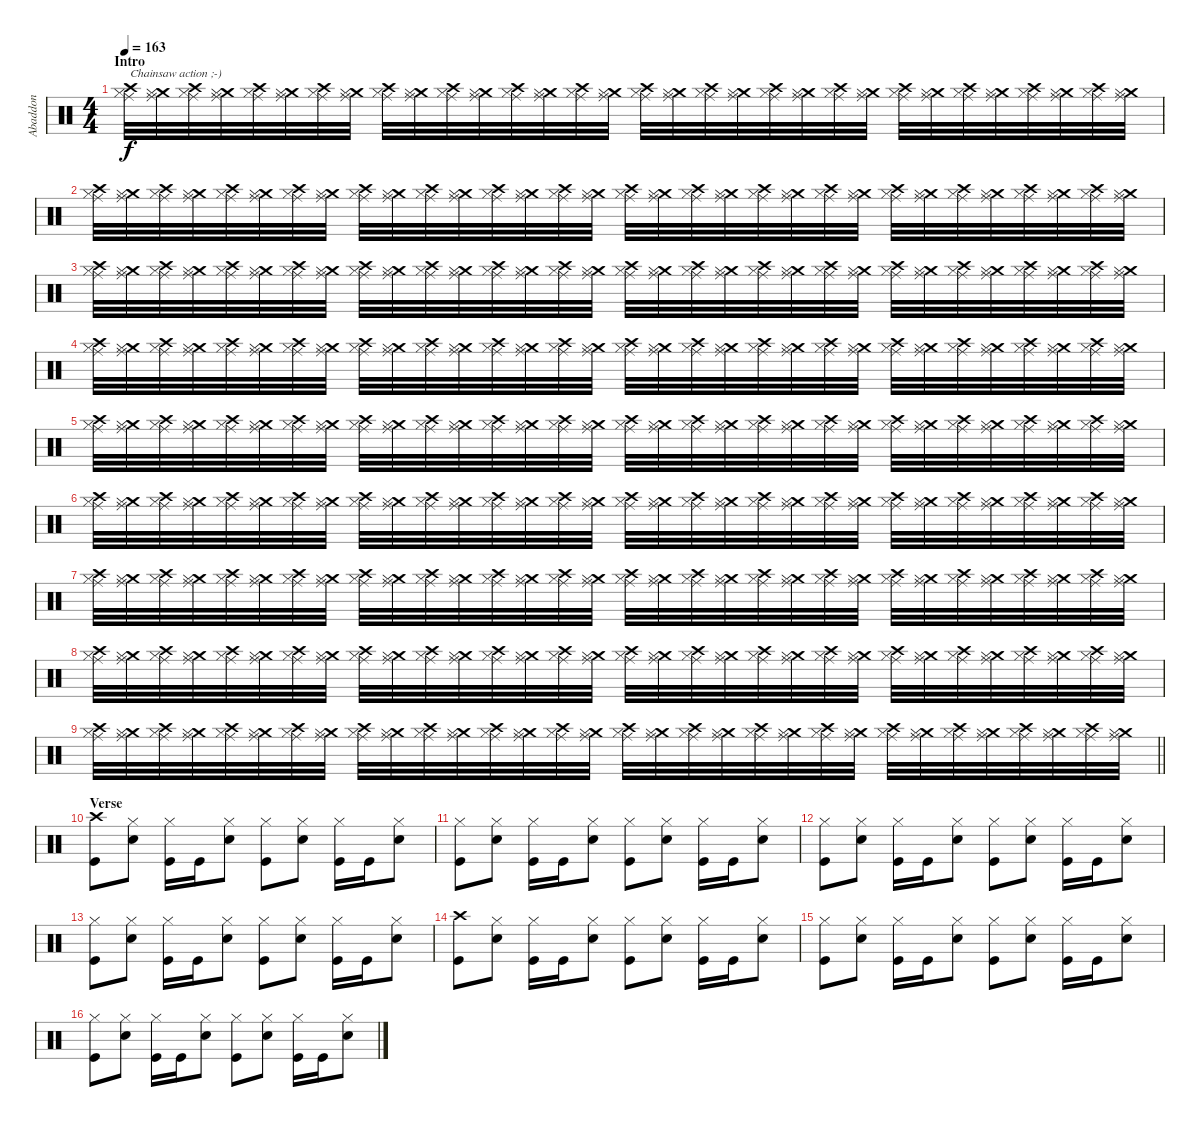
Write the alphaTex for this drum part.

\track ("Abaddon" "Abaddon") {instrument percussion}
\staff {score}
\articulation defaults
\ts (4 4)
\section ("" "Intro")
\tempo 163
\clef neutral
\ks c
("Crash high (hit)" "Ride (middle)" "Hi-Hat (closed)").32{txt "Chainsaw action ;-)" dy f} ("Crash medium (hit)" "Ride (middle)" "Hi-Hat (closed)").32 ("Crash high (hit)" "Ride (middle)" "Hi-Hat (closed)").32 ("Crash medium (hit)" "Ride (middle)" "Hi-Hat (closed)").32 ("Crash high (hit)" "Ride (middle)" "Hi-Hat (closed)").32 ("Crash medium (hit)" "Ride (middle)" "Hi-Hat (closed)").32 ("Crash high (hit)" "Ride (middle)" "Hi-Hat (closed)").32 ("Crash medium (hit)" "Ride (middle)" "Hi-Hat (closed)").32 ("Crash high (hit)" "Ride (middle)" "Hi-Hat (closed)").32 ("Crash medium (hit)" "Ride (middle)" "Hi-Hat (closed)").32 ("Crash high (hit)" "Ride (middle)" "Hi-Hat (closed)").32 ("Crash medium (hit)" "Ride (middle)" "Hi-Hat (closed)").32 ("Crash high (hit)" "Ride (middle)" "Hi-Hat (closed)").32 ("Crash medium (hit)" "Ride (middle)" "Hi-Hat (closed)").32 ("Crash high (hit)" "Ride (middle)" "Hi-Hat (closed)").32 ("Crash medium (hit)" "Ride (middle)" "Hi-Hat (closed)").32 ("Crash high (hit)" "Ride (middle)" "Hi-Hat (closed)").32 ("Crash medium (hit)" "Ride (middle)" "Hi-Hat (closed)").32 ("Crash high (hit)" "Ride (middle)" "Hi-Hat (closed)").32 ("Crash medium (hit)" "Ride (middle)" "Hi-Hat (closed)").32 ("Crash high (hit)" "Ride (middle)" "Hi-Hat (closed)").32 ("Crash medium (hit)" "Ride (middle)" "Hi-Hat (closed)").32 ("Crash high (hit)" "Ride (middle)" "Hi-Hat (closed)").32 ("Crash medium (hit)" "Ride (middle)" "Hi-Hat (closed)").32 ("Crash high (hit)" "Ride (middle)" "Hi-Hat (closed)").32 ("Crash medium (hit)" "Ride (middle)" "Hi-Hat (closed)").32 ("Crash high (hit)" "Ride (middle)" "Hi-Hat (closed)").32 ("Crash medium (hit)" "Ride (middle)" "Hi-Hat (closed)").32 ("Crash high (hit)" "Ride (middle)" "Hi-Hat (closed)").32 ("Crash medium (hit)" "Ride (middle)" "Hi-Hat (closed)").32 ("Crash high (hit)" "Ride (middle)" "Hi-Hat (closed)").32 ("Crash medium (hit)" "Ride (middle)" "Hi-Hat (closed)").32 |
("Crash high (hit)" "Ride (middle)" "Hi-Hat (closed)").32 ("Crash medium (hit)" "Ride (middle)" "Hi-Hat (closed)").32 ("Crash high (hit)" "Ride (middle)" "Hi-Hat (closed)").32 ("Crash medium (hit)" "Ride (middle)" "Hi-Hat (closed)").32 ("Crash high (hit)" "Ride (middle)" "Hi-Hat (closed)").32 ("Crash medium (hit)" "Ride (middle)" "Hi-Hat (closed)").32 ("Crash high (hit)" "Ride (middle)" "Hi-Hat (closed)").32 ("Crash medium (hit)" "Ride (middle)" "Hi-Hat (closed)").32 ("Crash high (hit)" "Ride (middle)" "Hi-Hat (closed)").32 ("Crash medium (hit)" "Ride (middle)" "Hi-Hat (closed)").32 ("Crash high (hit)" "Ride (middle)" "Hi-Hat (closed)").32 ("Crash medium (hit)" "Ride (middle)" "Hi-Hat (closed)").32 ("Crash high (hit)" "Ride (middle)" "Hi-Hat (closed)").32 ("Crash medium (hit)" "Ride (middle)" "Hi-Hat (closed)").32 ("Crash high (hit)" "Ride (middle)" "Hi-Hat (closed)").32 ("Crash medium (hit)" "Ride (middle)" "Hi-Hat (closed)").32 ("Crash high (hit)" "Ride (middle)" "Hi-Hat (closed)").32 ("Crash medium (hit)" "Ride (middle)" "Hi-Hat (closed)").32 ("Crash high (hit)" "Ride (middle)" "Hi-Hat (closed)").32 ("Crash medium (hit)" "Ride (middle)" "Hi-Hat (closed)").32 ("Crash high (hit)" "Ride (middle)" "Hi-Hat (closed)").32 ("Crash medium (hit)" "Ride (middle)" "Hi-Hat (closed)").32 ("Crash high (hit)" "Ride (middle)" "Hi-Hat (closed)").32 ("Crash medium (hit)" "Ride (middle)" "Hi-Hat (closed)").32 ("Crash high (hit)" "Ride (middle)" "Hi-Hat (closed)").32 ("Crash medium (hit)" "Ride (middle)" "Hi-Hat (closed)").32 ("Crash high (hit)" "Ride (middle)" "Hi-Hat (closed)").32 ("Crash medium (hit)" "Ride (middle)" "Hi-Hat (closed)").32 ("Crash high (hit)" "Ride (middle)" "Hi-Hat (closed)").32 ("Crash medium (hit)" "Ride (middle)" "Hi-Hat (closed)").32 ("Crash high (hit)" "Ride (middle)" "Hi-Hat (closed)").32 ("Crash medium (hit)" "Ride (middle)" "Hi-Hat (closed)").32 |
("Crash high (hit)" "Ride (middle)" "Hi-Hat (closed)").32 ("Crash medium (hit)" "Ride (middle)" "Hi-Hat (closed)").32 ("Crash high (hit)" "Ride (middle)" "Hi-Hat (closed)").32 ("Crash medium (hit)" "Ride (middle)" "Hi-Hat (closed)").32 ("Crash high (hit)" "Ride (middle)" "Hi-Hat (closed)").32 ("Crash medium (hit)" "Ride (middle)" "Hi-Hat (closed)").32 ("Crash high (hit)" "Ride (middle)" "Hi-Hat (closed)").32 ("Crash medium (hit)" "Ride (middle)" "Hi-Hat (closed)").32 ("Crash high (hit)" "Ride (middle)" "Hi-Hat (closed)").32 ("Crash medium (hit)" "Ride (middle)" "Hi-Hat (closed)").32 ("Crash high (hit)" "Ride (middle)" "Hi-Hat (closed)").32 ("Crash medium (hit)" "Ride (middle)" "Hi-Hat (closed)").32 ("Crash high (hit)" "Ride (middle)" "Hi-Hat (closed)").32 ("Crash medium (hit)" "Ride (middle)" "Hi-Hat (closed)").32 ("Crash high (hit)" "Ride (middle)" "Hi-Hat (closed)").32 ("Crash medium (hit)" "Ride (middle)" "Hi-Hat (closed)").32 ("Crash high (hit)" "Ride (middle)" "Hi-Hat (closed)").32 ("Crash medium (hit)" "Ride (middle)" "Hi-Hat (closed)").32 ("Crash high (hit)" "Ride (middle)" "Hi-Hat (closed)").32 ("Crash medium (hit)" "Ride (middle)" "Hi-Hat (closed)").32 ("Crash high (hit)" "Ride (middle)" "Hi-Hat (closed)").32 ("Crash medium (hit)" "Ride (middle)" "Hi-Hat (closed)").32 ("Crash high (hit)" "Ride (middle)" "Hi-Hat (closed)").32 ("Crash medium (hit)" "Ride (middle)" "Hi-Hat (closed)").32 ("Crash high (hit)" "Ride (middle)" "Hi-Hat (closed)").32 ("Crash medium (hit)" "Ride (middle)" "Hi-Hat (closed)").32 ("Crash high (hit)" "Ride (middle)" "Hi-Hat (closed)").32 ("Crash medium (hit)" "Ride (middle)" "Hi-Hat (closed)").32 ("Crash high (hit)" "Ride (middle)" "Hi-Hat (closed)").32 ("Crash medium (hit)" "Ride (middle)" "Hi-Hat (closed)").32 ("Crash high (hit)" "Ride (middle)" "Hi-Hat (closed)").32 ("Crash medium (hit)" "Ride (middle)" "Hi-Hat (closed)").32 |
("Crash high (hit)" "Ride (middle)" "Hi-Hat (closed)").32 ("Crash medium (hit)" "Ride (middle)" "Hi-Hat (closed)").32 ("Crash high (hit)" "Ride (middle)" "Hi-Hat (closed)").32 ("Crash medium (hit)" "Ride (middle)" "Hi-Hat (closed)").32 ("Crash high (hit)" "Ride (middle)" "Hi-Hat (closed)").32 ("Crash medium (hit)" "Ride (middle)" "Hi-Hat (closed)").32 ("Crash high (hit)" "Ride (middle)" "Hi-Hat (closed)").32 ("Crash medium (hit)" "Ride (middle)" "Hi-Hat (closed)").32 ("Crash high (hit)" "Ride (middle)" "Hi-Hat (closed)").32 ("Crash medium (hit)" "Ride (middle)" "Hi-Hat (closed)").32 ("Crash high (hit)" "Ride (middle)" "Hi-Hat (closed)").32 ("Crash medium (hit)" "Ride (middle)" "Hi-Hat (closed)").32 ("Crash high (hit)" "Ride (middle)" "Hi-Hat (closed)").32 ("Crash medium (hit)" "Ride (middle)" "Hi-Hat (closed)").32 ("Crash high (hit)" "Ride (middle)" "Hi-Hat (closed)").32 ("Crash medium (hit)" "Ride (middle)" "Hi-Hat (closed)").32 ("Crash high (hit)" "Ride (middle)" "Hi-Hat (closed)").32 ("Crash medium (hit)" "Ride (middle)" "Hi-Hat (closed)").32 ("Crash high (hit)" "Ride (middle)" "Hi-Hat (closed)").32 ("Crash medium (hit)" "Ride (middle)" "Hi-Hat (closed)").32 ("Crash high (hit)" "Ride (middle)" "Hi-Hat (closed)").32 ("Crash medium (hit)" "Ride (middle)" "Hi-Hat (closed)").32 ("Crash high (hit)" "Ride (middle)" "Hi-Hat (closed)").32 ("Crash medium (hit)" "Ride (middle)" "Hi-Hat (closed)").32 ("Crash high (hit)" "Ride (middle)" "Hi-Hat (closed)").32 ("Crash medium (hit)" "Ride (middle)" "Hi-Hat (closed)").32 ("Crash high (hit)" "Ride (middle)" "Hi-Hat (closed)").32 ("Crash medium (hit)" "Ride (middle)" "Hi-Hat (closed)").32 ("Crash high (hit)" "Ride (middle)" "Hi-Hat (closed)").32 ("Crash medium (hit)" "Ride (middle)" "Hi-Hat (closed)").32 ("Crash high (hit)" "Ride (middle)" "Hi-Hat (closed)").32 ("Crash medium (hit)" "Ride (middle)" "Hi-Hat (closed)").32 |
("Crash high (hit)" "Ride (middle)" "Hi-Hat (closed)").32 ("Crash medium (hit)" "Ride (middle)" "Hi-Hat (closed)").32 ("Crash high (hit)" "Ride (middle)" "Hi-Hat (closed)").32 ("Crash medium (hit)" "Ride (middle)" "Hi-Hat (closed)").32 ("Crash high (hit)" "Ride (middle)" "Hi-Hat (closed)").32 ("Crash medium (hit)" "Ride (middle)" "Hi-Hat (closed)").32 ("Crash high (hit)" "Ride (middle)" "Hi-Hat (closed)").32 ("Crash medium (hit)" "Ride (middle)" "Hi-Hat (closed)").32 ("Crash high (hit)" "Ride (middle)" "Hi-Hat (closed)").32 ("Crash medium (hit)" "Ride (middle)" "Hi-Hat (closed)").32 ("Crash high (hit)" "Ride (middle)" "Hi-Hat (closed)").32 ("Crash medium (hit)" "Ride (middle)" "Hi-Hat (closed)").32 ("Crash high (hit)" "Ride (middle)" "Hi-Hat (closed)").32 ("Crash medium (hit)" "Ride (middle)" "Hi-Hat (closed)").32 ("Crash high (hit)" "Ride (middle)" "Hi-Hat (closed)").32 ("Crash medium (hit)" "Ride (middle)" "Hi-Hat (closed)").32 ("Crash high (hit)" "Ride (middle)" "Hi-Hat (closed)").32 ("Crash medium (hit)" "Ride (middle)" "Hi-Hat (closed)").32 ("Crash high (hit)" "Ride (middle)" "Hi-Hat (closed)").32 ("Crash medium (hit)" "Ride (middle)" "Hi-Hat (closed)").32 ("Crash high (hit)" "Ride (middle)" "Hi-Hat (closed)").32 ("Crash medium (hit)" "Ride (middle)" "Hi-Hat (closed)").32 ("Crash high (hit)" "Ride (middle)" "Hi-Hat (closed)").32 ("Crash medium (hit)" "Ride (middle)" "Hi-Hat (closed)").32 ("Crash high (hit)" "Ride (middle)" "Hi-Hat (closed)").32 ("Crash medium (hit)" "Ride (middle)" "Hi-Hat (closed)").32 ("Crash high (hit)" "Ride (middle)" "Hi-Hat (closed)").32 ("Crash medium (hit)" "Ride (middle)" "Hi-Hat (closed)").32 ("Crash high (hit)" "Ride (middle)" "Hi-Hat (closed)").32 ("Crash medium (hit)" "Ride (middle)" "Hi-Hat (closed)").32 ("Crash high (hit)" "Ride (middle)" "Hi-Hat (closed)").32 ("Crash medium (hit)" "Ride (middle)" "Hi-Hat (closed)").32 |
("Crash high (hit)" "Ride (middle)" "Hi-Hat (closed)").32 ("Crash medium (hit)" "Ride (middle)" "Hi-Hat (closed)").32 ("Crash high (hit)" "Ride (middle)" "Hi-Hat (closed)").32 ("Crash medium (hit)" "Ride (middle)" "Hi-Hat (closed)").32 ("Crash high (hit)" "Ride (middle)" "Hi-Hat (closed)").32 ("Crash medium (hit)" "Ride (middle)" "Hi-Hat (closed)").32 ("Crash high (hit)" "Ride (middle)" "Hi-Hat (closed)").32 ("Crash medium (hit)" "Ride (middle)" "Hi-Hat (closed)").32 ("Crash high (hit)" "Ride (middle)" "Hi-Hat (closed)").32 ("Crash medium (hit)" "Ride (middle)" "Hi-Hat (closed)").32 ("Crash high (hit)" "Ride (middle)" "Hi-Hat (closed)").32 ("Crash medium (hit)" "Ride (middle)" "Hi-Hat (closed)").32 ("Crash high (hit)" "Ride (middle)" "Hi-Hat (closed)").32 ("Crash medium (hit)" "Ride (middle)" "Hi-Hat (closed)").32 ("Crash high (hit)" "Ride (middle)" "Hi-Hat (closed)").32 ("Crash medium (hit)" "Ride (middle)" "Hi-Hat (closed)").32 ("Crash high (hit)" "Ride (middle)" "Hi-Hat (closed)").32 ("Crash medium (hit)" "Ride (middle)" "Hi-Hat (closed)").32 ("Crash high (hit)" "Ride (middle)" "Hi-Hat (closed)").32 ("Crash medium (hit)" "Ride (middle)" "Hi-Hat (closed)").32 ("Crash high (hit)" "Ride (middle)" "Hi-Hat (closed)").32 ("Crash medium (hit)" "Ride (middle)" "Hi-Hat (closed)").32 ("Crash high (hit)" "Ride (middle)" "Hi-Hat (closed)").32 ("Crash medium (hit)" "Ride (middle)" "Hi-Hat (closed)").32 ("Crash high (hit)" "Ride (middle)" "Hi-Hat (closed)").32 ("Crash medium (hit)" "Ride (middle)" "Hi-Hat (closed)").32 ("Crash high (hit)" "Ride (middle)" "Hi-Hat (closed)").32 ("Crash medium (hit)" "Ride (middle)" "Hi-Hat (closed)").32 ("Crash high (hit)" "Ride (middle)" "Hi-Hat (closed)").32 ("Crash medium (hit)" "Ride (middle)" "Hi-Hat (closed)").32 ("Crash high (hit)" "Ride (middle)" "Hi-Hat (closed)").32 ("Crash medium (hit)" "Ride (middle)" "Hi-Hat (closed)").32 |
("Crash high (hit)" "Ride (middle)" "Hi-Hat (closed)").32 ("Crash medium (hit)" "Ride (middle)" "Hi-Hat (closed)").32 ("Crash high (hit)" "Ride (middle)" "Hi-Hat (closed)").32 ("Crash medium (hit)" "Ride (middle)" "Hi-Hat (closed)").32 ("Crash high (hit)" "Ride (middle)" "Hi-Hat (closed)").32 ("Crash medium (hit)" "Ride (middle)" "Hi-Hat (closed)").32 ("Crash high (hit)" "Ride (middle)" "Hi-Hat (closed)").32 ("Crash medium (hit)" "Ride (middle)" "Hi-Hat (closed)").32 ("Crash high (hit)" "Ride (middle)" "Hi-Hat (closed)").32 ("Crash medium (hit)" "Ride (middle)" "Hi-Hat (closed)").32 ("Crash high (hit)" "Ride (middle)" "Hi-Hat (closed)").32 ("Crash medium (hit)" "Ride (middle)" "Hi-Hat (closed)").32 ("Crash high (hit)" "Ride (middle)" "Hi-Hat (closed)").32 ("Crash medium (hit)" "Ride (middle)" "Hi-Hat (closed)").32 ("Crash high (hit)" "Ride (middle)" "Hi-Hat (closed)").32 ("Crash medium (hit)" "Ride (middle)" "Hi-Hat (closed)").32 ("Crash high (hit)" "Ride (middle)" "Hi-Hat (closed)").32 ("Crash medium (hit)" "Ride (middle)" "Hi-Hat (closed)").32 ("Crash high (hit)" "Ride (middle)" "Hi-Hat (closed)").32 ("Crash medium (hit)" "Ride (middle)" "Hi-Hat (closed)").32 ("Crash high (hit)" "Ride (middle)" "Hi-Hat (closed)").32 ("Crash medium (hit)" "Ride (middle)" "Hi-Hat (closed)").32 ("Crash high (hit)" "Ride (middle)" "Hi-Hat (closed)").32 ("Crash medium (hit)" "Ride (middle)" "Hi-Hat (closed)").32 ("Crash high (hit)" "Ride (middle)" "Hi-Hat (closed)").32 ("Crash medium (hit)" "Ride (middle)" "Hi-Hat (closed)").32 ("Crash high (hit)" "Ride (middle)" "Hi-Hat (closed)").32 ("Crash medium (hit)" "Ride (middle)" "Hi-Hat (closed)").32 ("Crash high (hit)" "Ride (middle)" "Hi-Hat (closed)").32 ("Crash medium (hit)" "Ride (middle)" "Hi-Hat (closed)").32 ("Crash high (hit)" "Ride (middle)" "Hi-Hat (closed)").32 ("Crash medium (hit)" "Ride (middle)" "Hi-Hat (closed)").32 |
("Crash high (hit)" "Ride (middle)" "Hi-Hat (closed)").32 ("Crash medium (hit)" "Ride (middle)" "Hi-Hat (closed)").32 ("Crash high (hit)" "Ride (middle)" "Hi-Hat (closed)").32 ("Crash medium (hit)" "Ride (middle)" "Hi-Hat (closed)").32 ("Crash high (hit)" "Ride (middle)" "Hi-Hat (closed)").32 ("Crash medium (hit)" "Ride (middle)" "Hi-Hat (closed)").32 ("Crash high (hit)" "Ride (middle)" "Hi-Hat (closed)").32 ("Crash medium (hit)" "Ride (middle)" "Hi-Hat (closed)").32 ("Crash high (hit)" "Ride (middle)" "Hi-Hat (closed)").32 ("Crash medium (hit)" "Ride (middle)" "Hi-Hat (closed)").32 ("Crash high (hit)" "Ride (middle)" "Hi-Hat (closed)").32 ("Crash medium (hit)" "Ride (middle)" "Hi-Hat (closed)").32 ("Crash high (hit)" "Ride (middle)" "Hi-Hat (closed)").32 ("Crash medium (hit)" "Ride (middle)" "Hi-Hat (closed)").32 ("Crash high (hit)" "Ride (middle)" "Hi-Hat (closed)").32 ("Crash medium (hit)" "Ride (middle)" "Hi-Hat (closed)").32 ("Crash high (hit)" "Ride (middle)" "Hi-Hat (closed)").32 ("Crash medium (hit)" "Ride (middle)" "Hi-Hat (closed)").32 ("Crash high (hit)" "Ride (middle)" "Hi-Hat (closed)").32 ("Crash medium (hit)" "Ride (middle)" "Hi-Hat (closed)").32 ("Crash high (hit)" "Ride (middle)" "Hi-Hat (closed)").32 ("Crash medium (hit)" "Ride (middle)" "Hi-Hat (closed)").32 ("Crash high (hit)" "Ride (middle)" "Hi-Hat (closed)").32 ("Crash medium (hit)" "Ride (middle)" "Hi-Hat (closed)").32 ("Crash high (hit)" "Ride (middle)" "Hi-Hat (closed)").32 ("Crash medium (hit)" "Ride (middle)" "Hi-Hat (closed)").32 ("Crash high (hit)" "Ride (middle)" "Hi-Hat (closed)").32 ("Crash medium (hit)" "Ride (middle)" "Hi-Hat (closed)").32 ("Crash high (hit)" "Ride (middle)" "Hi-Hat (closed)").32 ("Crash medium (hit)" "Ride (middle)" "Hi-Hat (closed)").32 ("Crash high (hit)" "Ride (middle)" "Hi-Hat (closed)").32 ("Crash medium (hit)" "Ride (middle)" "Hi-Hat (closed)").32 |
\barLineRight lightlight
("Crash high (hit)" "Ride (middle)" "Hi-Hat (closed)").32 ("Crash medium (hit)" "Ride (middle)" "Hi-Hat (closed)").32 ("Crash high (hit)" "Ride (middle)" "Hi-Hat (closed)").32 ("Crash medium (hit)" "Ride (middle)" "Hi-Hat (closed)").32 ("Crash high (hit)" "Ride (middle)" "Hi-Hat (closed)").32 ("Crash medium (hit)" "Ride (middle)" "Hi-Hat (closed)").32 ("Crash high (hit)" "Ride (middle)" "Hi-Hat (closed)").32 ("Crash medium (hit)" "Ride (middle)" "Hi-Hat (closed)").32 ("Crash high (hit)" "Ride (middle)" "Hi-Hat (closed)").32 ("Crash medium (hit)" "Ride (middle)" "Hi-Hat (closed)").32 ("Crash high (hit)" "Ride (middle)" "Hi-Hat (closed)").32 ("Crash medium (hit)" "Ride (middle)" "Hi-Hat (closed)").32 ("Crash high (hit)" "Ride (middle)" "Hi-Hat (closed)").32 ("Crash medium (hit)" "Ride (middle)" "Hi-Hat (closed)").32 ("Crash high (hit)" "Ride (middle)" "Hi-Hat (closed)").32 ("Crash medium (hit)" "Ride (middle)" "Hi-Hat (closed)").32 ("Crash high (hit)" "Ride (middle)" "Hi-Hat (closed)").32 ("Crash medium (hit)" "Ride (middle)" "Hi-Hat (closed)").32 ("Crash high (hit)" "Ride (middle)" "Hi-Hat (closed)").32 ("Crash medium (hit)" "Ride (middle)" "Hi-Hat (closed)").32 ("Crash high (hit)" "Ride (middle)" "Hi-Hat (closed)").32 ("Crash medium (hit)" "Ride (middle)" "Hi-Hat (closed)").32 ("Crash high (hit)" "Ride (middle)" "Hi-Hat (closed)").32 ("Crash medium (hit)" "Ride (middle)" "Hi-Hat (closed)").32 ("Crash high (hit)" "Ride (middle)" "Hi-Hat (closed)").32 ("Crash medium (hit)" "Ride (middle)" "Hi-Hat (closed)").32 ("Crash high (hit)" "Ride (middle)" "Hi-Hat (closed)").32 ("Crash medium (hit)" "Ride (middle)" "Hi-Hat (closed)").32 ("Crash high (hit)" "Ride (middle)" "Hi-Hat (closed)").32 ("Crash medium (hit)" "Ride (middle)" "Hi-Hat (closed)").32 ("Crash high (hit)" "Ride (middle)" "Hi-Hat (closed)").32 ("Crash medium (hit)" "Ride (middle)" "Hi-Hat (closed)").32 |
\section ("" "Verse")
("Crash high (hit)" "Kick (hit)").8 ("Hi-Hat (closed)" "Electric Snare (hit)").8 ("Hi-Hat (closed)" "Kick (hit)").16 "Kick (hit)".16 ("Hi-Hat (closed)" "Electric Snare (hit)").8 ("Hi-Hat (closed)" "Kick (hit)").8 ("Hi-Hat (closed)" "Electric Snare (hit)").8 ("Hi-Hat (closed)" "Kick (hit)").16 "Kick (hit)".16 ("Hi-Hat (closed)" "Electric Snare (hit)").8 |
("Hi-Hat (closed)" "Kick (hit)").8 ("Hi-Hat (closed)" "Electric Snare (hit)").8 ("Hi-Hat (closed)" "Kick (hit)").16 "Kick (hit)".16 ("Hi-Hat (closed)" "Electric Snare (hit)").8 ("Hi-Hat (closed)" "Kick (hit)").8 ("Hi-Hat (closed)" "Electric Snare (hit)").8 ("Hi-Hat (closed)" "Kick (hit)").16 "Kick (hit)".16 ("Hi-Hat (closed)" "Electric Snare (hit)").8 |
("Hi-Hat (closed)" "Kick (hit)").8 ("Hi-Hat (closed)" "Electric Snare (hit)").8 ("Hi-Hat (closed)" "Kick (hit)").16 "Kick (hit)".16 ("Hi-Hat (closed)" "Electric Snare (hit)").8 ("Hi-Hat (closed)" "Kick (hit)").8 ("Hi-Hat (closed)" "Electric Snare (hit)").8 ("Hi-Hat (closed)" "Kick (hit)").16 "Kick (hit)".16 ("Hi-Hat (closed)" "Electric Snare (hit)").8 |
("Hi-Hat (closed)" "Kick (hit)").8 ("Hi-Hat (closed)" "Electric Snare (hit)").8 ("Hi-Hat (closed)" "Kick (hit)").16 "Kick (hit)".16 ("Hi-Hat (closed)" "Electric Snare (hit)").8 ("Hi-Hat (closed)" "Kick (hit)").8 ("Hi-Hat (closed)" "Electric Snare (hit)").8 ("Hi-Hat (closed)" "Kick (hit)").16 "Kick (hit)".16 ("Hi-Hat (closed)" "Electric Snare (hit)").8 |
("Crash high (hit)" "Kick (hit)").8 ("Hi-Hat (closed)" "Electric Snare (hit)").8 ("Hi-Hat (closed)" "Kick (hit)").16 "Kick (hit)".16 ("Hi-Hat (closed)" "Electric Snare (hit)").8 ("Hi-Hat (closed)" "Kick (hit)").8 ("Hi-Hat (closed)" "Electric Snare (hit)").8 ("Hi-Hat (closed)" "Kick (hit)").16 "Kick (hit)".16 ("Hi-Hat (closed)" "Electric Snare (hit)").8 |
("Hi-Hat (closed)" "Kick (hit)").8 ("Hi-Hat (closed)" "Electric Snare (hit)").8 ("Hi-Hat (closed)" "Kick (hit)").16 "Kick (hit)".16 ("Hi-Hat (closed)" "Electric Snare (hit)").8 ("Hi-Hat (closed)" "Kick (hit)").8 ("Hi-Hat (closed)" "Electric Snare (hit)").8 ("Hi-Hat (closed)" "Kick (hit)").16 "Kick (hit)".16 ("Hi-Hat (closed)" "Electric Snare (hit)").8 |
("Hi-Hat (closed)" "Kick (hit)").8 ("Hi-Hat (closed)" "Electric Snare (hit)").8 ("Hi-Hat (closed)" "Kick (hit)").16 "Kick (hit)".16 ("Hi-Hat (closed)" "Electric Snare (hit)").8 ("Hi-Hat (closed)" "Kick (hit)").8 ("Hi-Hat (closed)" "Electric Snare (hit)").8 ("Hi-Hat (closed)" "Kick (hit)").16 "Kick (hit)".16 ("Hi-Hat (closed)" "Electric Snare (hit)").8
